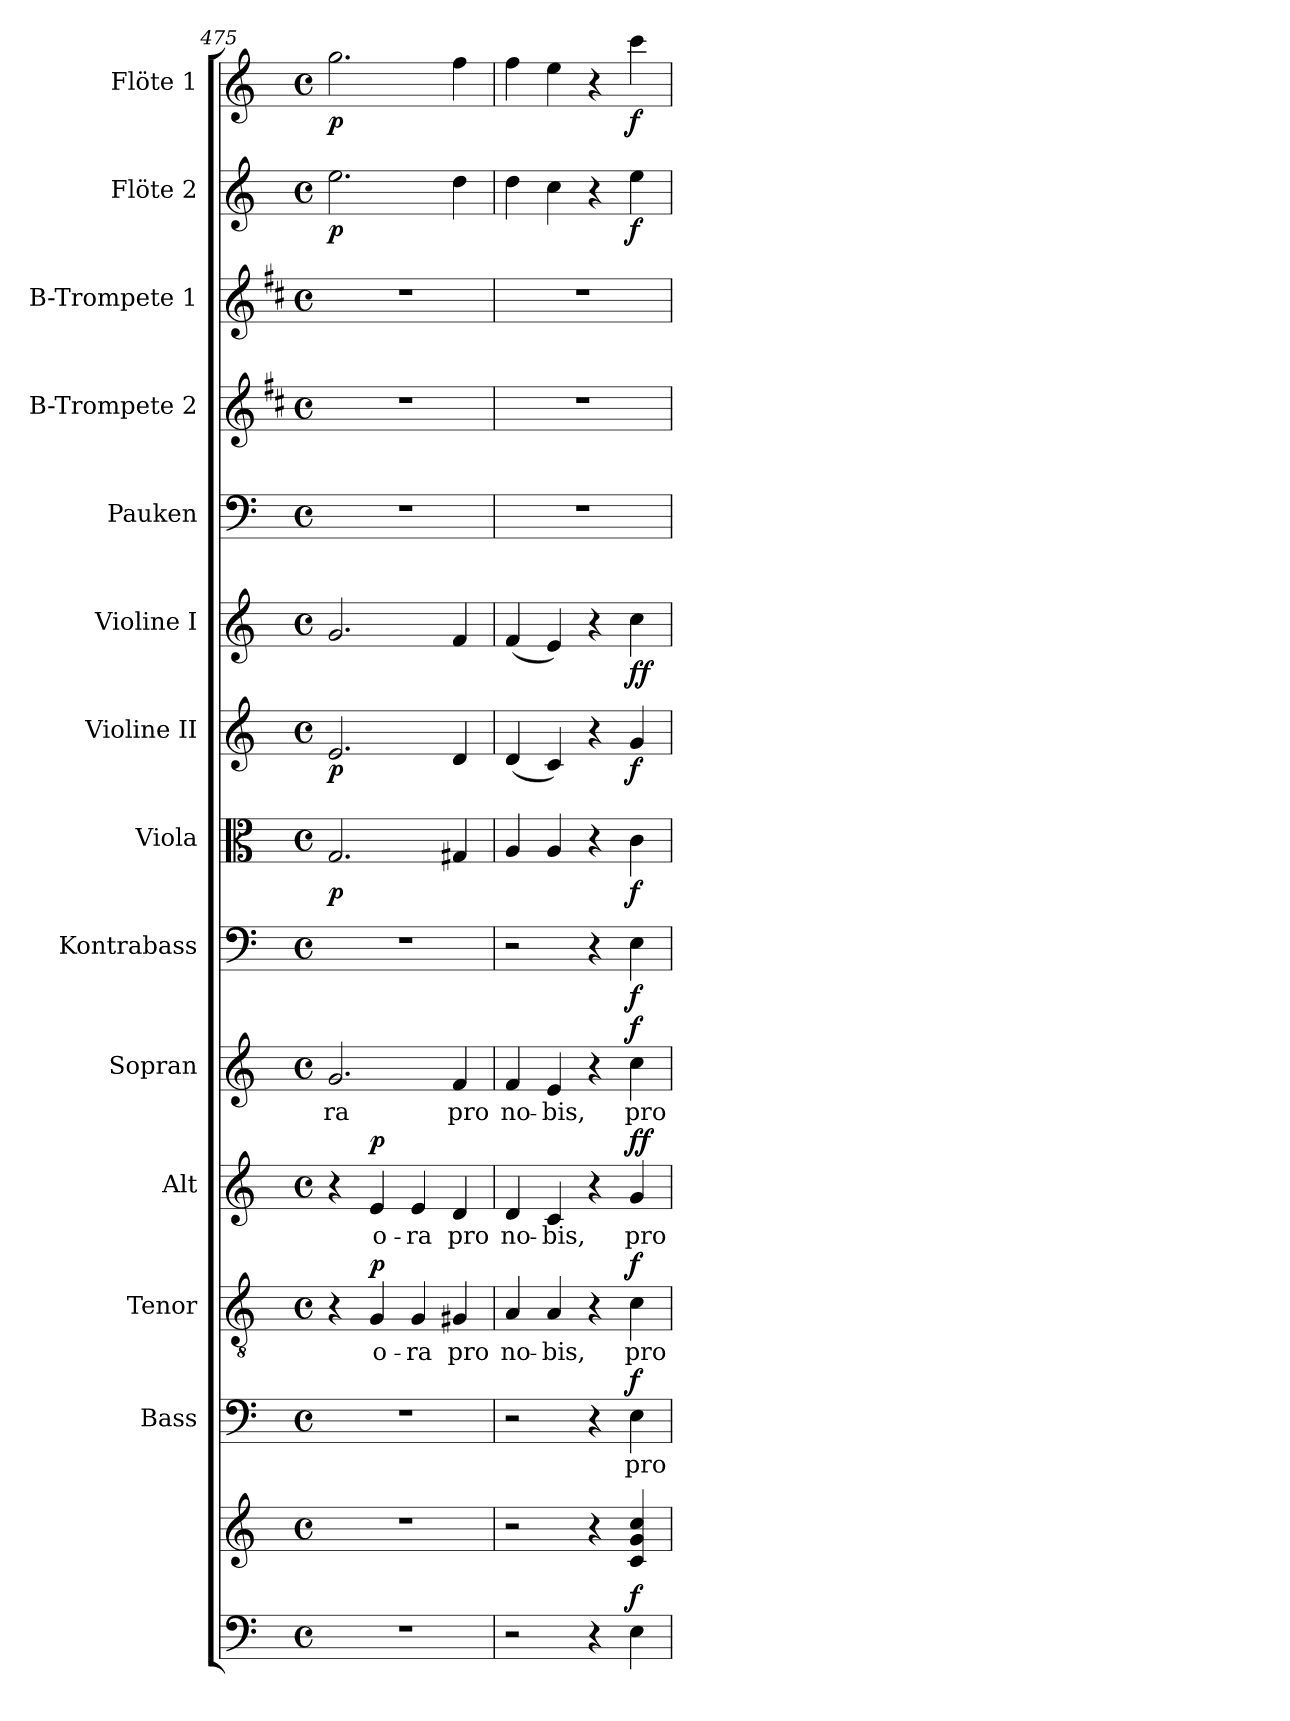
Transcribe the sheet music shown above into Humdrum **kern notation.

**kern	**kern	**dynam	**kern	**text	**dynam	**kern	**text	**dynam	**kern	**text	**dynam	**kern	**text	**dynam	**kern	**dynam	**kern	**dynam	**kern	**dynam	**kern	**dynam	**kern	**kern	**kern	**kern	**dynam	**kern	**dynam
*part14	*part14	*part14	*part13	*part13	*part13	*part12	*part12	*part12	*part11	*part11	*part11	*part10	*part10	*part10	*part9	*part9	*part8	*part8	*part7	*part7	*part6	*part6	*part5	*part4	*part3	*part2	*part2	*part1	*part1
*staff15	*staff14	*staff14/15	*staff13	*staff13	*staff13	*staff12	*staff12	*staff12	*staff11	*staff11	*staff11	*staff10	*staff10	*staff10	*staff9	*staff9	*staff8	*staff8	*staff7	*staff7	*staff6	*staff6	*staff5	*staff4	*staff3	*staff2	*staff2	*staff1	*staff1
*	*	*	*I"Bass	*	*	*I"Tenor	*	*	*I"Alt	*	*	*I"Sopran	*	*	*I"Kontrabass	*	*I"Viola	*	*I"Violine II	*	*I"Violine I	*	*I"Pauken	*I"B-Trompete 2	*I"B-Trompete 1	*I"Flöte 2	*	*I"Flöte 1	*
*	*	*	*I'B.	*	*	*I'T.	*	*	*I'A.	*	*	*I'S.	*	*	*I'Kb.	*	*I'Vla.	*	*I'Vl. II	*	*I'Vl. I	*	*I'Pk.	*I'B Trp. 2	*I'B Trp. 1	*I'Fl. 2	*	*I'Fl. 1	*
*clefF4	*clefG2	*	*clefF4	*	*	*clefGv2	*	*	*clefG2	*	*	*clefG2	*	*	*clefF4	*	*clefC3	*	*clefG2	*	*clefG2	*	*clefF4	*clefG2	*clefG2	*clefG2	*	*clefG2	*
*	*	*	*	*	*	*	*	*	*	*	*	*	*	*	*ITrd7c12	*	*	*	*	*	*	*	*	*ITrd1c2	*ITrd1c2	*	*	*	*
*k[]	*k[]	*	*k[]	*	*	*k[]	*	*	*k[]	*	*	*k[]	*	*	*k[]	*	*k[]	*	*k[]	*	*k[]	*	*k[]	*k[]	*k[]	*k[]	*	*k[]	*
*C:	*C:	*	*C:	*	*	*C:	*	*	*C:	*	*	*C:	*	*	*C:	*	*C:	*	*C:	*	*C:	*	*C:	*C:	*C:	*C:	*	*C:	*
*M4/4	*M4/4	*	*M4/4	*	*	*M4/4	*	*	*M4/4	*	*	*M4/4	*	*	*M4/4	*	*M4/4	*	*M4/4	*	*M4/4	*	*M4/4	*M4/4	*M4/4	*M4/4	*	*M4/4	*
*met(c)	*met(c)	*	*met(c)	*	*	*met(c)	*	*	*met(c)	*	*	*met(c)	*	*	*met(c)	*	*met(c)	*	*met(c)	*	*met(c)	*	*met(c)	*met(c)	*met(c)	*met(c)	*	*met(c)	*
=475	=475	=475	=475	=475	=475	=475	=475	=475	=475	=475	=475	=475	=475	=475	=475	=475	=475	=475	=475	=475	=475	=475	=475	=475	=475	=475	=475	=475	=475
!	!	!	!	!	!	!	!	!	!	!	!	!	!LO:LY:b	!	!	!	!	!LO:DY:b	!	!LO:DY:b	!	!	!	!	!	!	!LO:DY:b	!	!LO:DY:b
1r	1r	.	1r	.	.	4r	.	.	4r	.	.	2.g/	-ra	.	1r	.	2.G/	p	2.e/	p	2.g/	.	1r	1r	1r	2.ee\	p	2.gg\	p
!	!	!	!	!	!	!	!LO:LY:b	!LO:DY:a	!	!LO:LY:b	!LO:DY:a	!	!	!	!	!	!	!	!	!	!	!	!	!	!	!	!	!	!
.	.	.	.	.	.	4G/	o-	p	4e/	o-	p	.	.	.	.	.	.	.	.	.	.	.	.	.	.	.	.	.	.
!	!	!	!	!	!	!	!LO:LY:b	!	!	!LO:LY:b	!	!	!	!	!	!	!	!	!	!	!	!	!	!	!	!	!	!	!
.	.	.	.	.	.	4G/	-ra	.	4e/	-ra	.	.	.	.	.	.	.	.	.	.	.	.	.	.	.	.	.	.	.
!	!	!	!	!	!	!	!LO:LY:b	!	!	!LO:LY:b	!	!	!LO:LY:b	!	!	!	!	!	!	!	!	!	!	!	!	!	!	!	!
.	.	.	.	.	.	4G#X/	pro	.	4d/	pro	.	4f/	pro	.	.	.	4G#X/	.	4d/	.	4f/	.	.	.	.	4dd\	.	4ff\	.
=476	=476	=476	=476	=476	=476	=476	=476	=476	=476	=476	=476	=476	=476	=476	=476	=476	=476	=476	=476	=476	=476	=476	=476	=476	=476	=476	=476	=476	=476
!	!	!	!	!	!	!	!LO:LY:b	!	!	!LO:LY:b	!	!	!LO:LY:b	!	!	!	!	!	!	!	!	!	!	!	!	!	!	!	!
2r	2r	.	2r	.	.	4A/	no-	.	4d/	no-	.	4f/	no-	.	2r	.	4A/	.	(<4d/	.	(<4f/	.	1r	1r	1r	4dd\	.	4ff\	.
!	!	!	!	!	!	!	!LO:LY:b	!	!	!LO:LY:b	!	!	!LO:LY:b	!	!	!	!	!	!	!	!	!	!	!	!	!	!	!	!
.	.	.	.	.	.	4A/	-bis,	.	4c/	-bis,	.	4e/	-bis,	.	.	.	4A/	.	4c/)	.	4e/)	.	.	.	.	4cc\	.	4ee\	.
4r	4r	.	4r	.	.	4r	.	.	4r	.	.	4r	.	.	4r	.	4r	.	4r	.	4r	.	.	.	.	4r	.	4r	.
!	!	!LO:DY:a=2	!	!LO:LY:b	!LO:DY:a	!	!LO:LY:b	!LO:DY:a	!	!LO:LY:b	!LO:DY:a	!	!LO:LY:b	!LO:DY:a	!	!LO:DY:b	!	!LO:DY:b	!	!LO:DY:b	!	!LO:DY:b	!	!	!	!	!LO:DY:b	!	!LO:DY:b
4E\	4c/ 4g/ 4cc/	f	4E\	pro	f	4c\	pro	f	4g/	pro	ff	4cc\	pro	f	4EE\	f	4c\	f	4g/	f	4cc\	ff	.	.	.	4ee\	f	4ccc\	f
=	=	=	=	=	=	=	=	=	=	=	=	=	=	=	=	=	=	=	=	=	=	=	=	=	=	=	=	=	=
*-	*-	*-	*-	*-	*-	*-	*-	*-	*-	*-	*-	*-	*-	*-	*-	*-	*-	*-	*-	*-	*-	*-	*-	*-	*-	*-	*-	*-	*-
